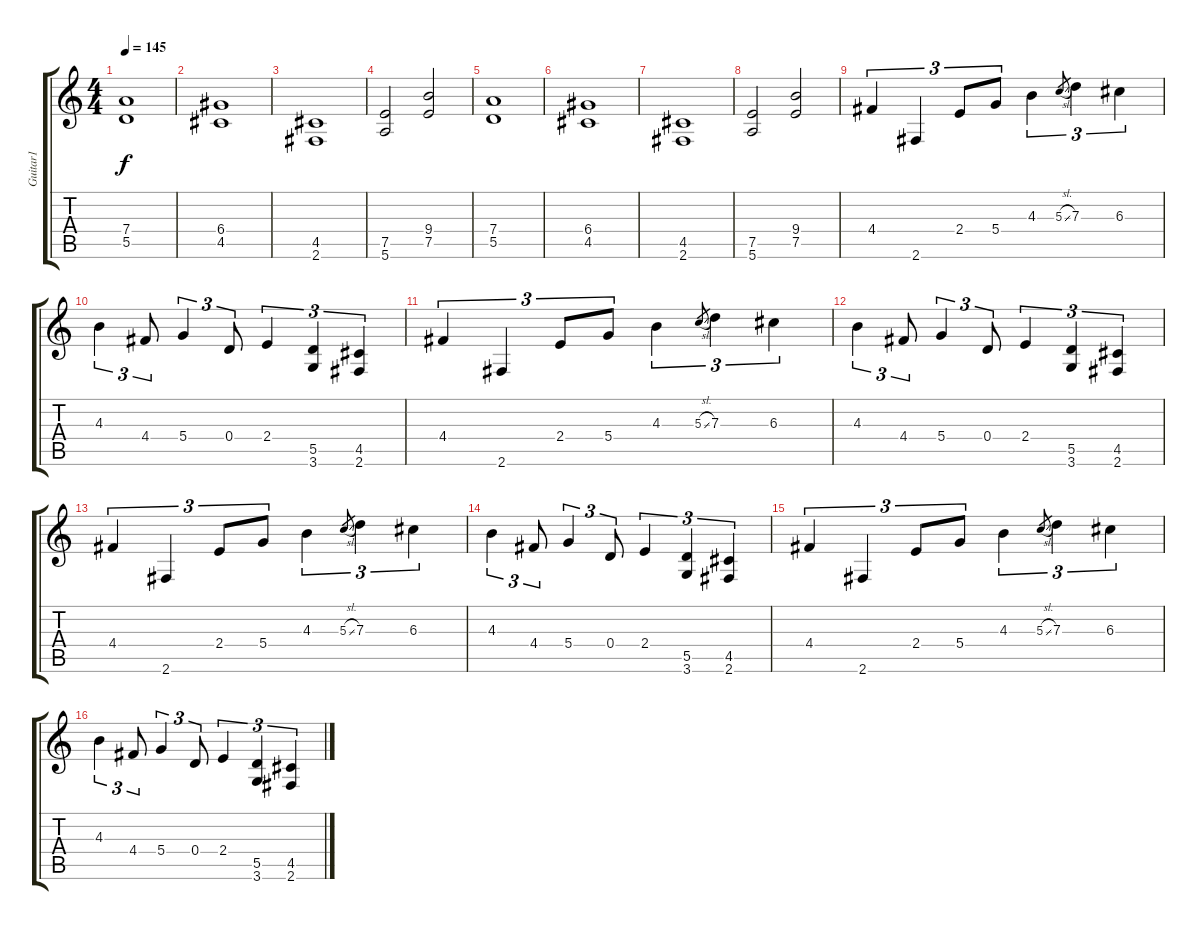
\track ("Guitar1" "Guitar1") {instrument distortionguitar}
\staff {score tabs}
\tuning (E4 B3 G3 D3 A2 E2) {hide}
\ts (4 4)
\tempo 145
\clef g2
\ks c
(7.4 5.5).1{dy f} |
(6.4 4.5).1 |
(4.5 2.6).1 |
(7.5 5.6).2 (9.4 7.5).2 |
(7.4 5.5).1 |
(6.4 4.5).1 |
(4.5 2.6).1 |
(7.5 5.6).2 (9.4 7.5).2 |
4.4.4{tu (3 2)} 2.6.4{tu (3 2)} 2.4.8{tu (3 2)} 5.4.8{tu (3 2)} 4.3.4{tu (3 2)} 5.3{sl}.8{gr} 7.3.4{tu (3 2)} 6.3.4{tu (3 2)} |
4.3.4{tu (3 2)} 4.4.8{tu (3 2)} 5.4.4{tu (3 2)} 0.4.8{tu (3 2)} 2.4.4{tu (3 2)} (5.5 3.6).4{tu (3 2)} (4.5 2.6).4{tu (3 2)} |
4.4.4{tu (3 2)} 2.6.4{tu (3 2)} 2.4.8{tu (3 2)} 5.4.8{tu (3 2)} 4.3.4{tu (3 2)} 5.3{sl}.8{gr} 7.3.4{tu (3 2)} 6.3.4{tu (3 2)} |
4.3.4{tu (3 2)} 4.4.8{tu (3 2)} 5.4.4{tu (3 2)} 0.4.8{tu (3 2)} 2.4.4{tu (3 2)} (5.5 3.6).4{tu (3 2)} (4.5 2.6).4{tu (3 2)} |
4.4.4{tu (3 2)} 2.6.4{tu (3 2)} 2.4.8{tu (3 2)} 5.4.8{tu (3 2)} 4.3.4{tu (3 2)} 5.3{sl}.8{gr} 7.3.4{tu (3 2)} 6.3.4{tu (3 2)} |
4.3.4{tu (3 2)} 4.4.8{tu (3 2)} 5.4.4{tu (3 2)} 0.4.8{tu (3 2)} 2.4.4{tu (3 2)} (5.5 3.6).4{tu (3 2)} (4.5 2.6).4{tu (3 2)} |
4.4.4{tu (3 2)} 2.6.4{tu (3 2)} 2.4.8{tu (3 2)} 5.4.8{tu (3 2)} 4.3.4{tu (3 2)} 5.3{sl}.8{gr} 7.3.4{tu (3 2)} 6.3.4{tu (3 2)} |
4.3.4{tu (3 2)} 4.4.8{tu (3 2)} 5.4.4{tu (3 2)} 0.4.8{tu (3 2)} 2.4.4{tu (3 2)} (5.5 3.6).4{tu (3 2)} (4.5 2.6).4{tu (3 2)}
